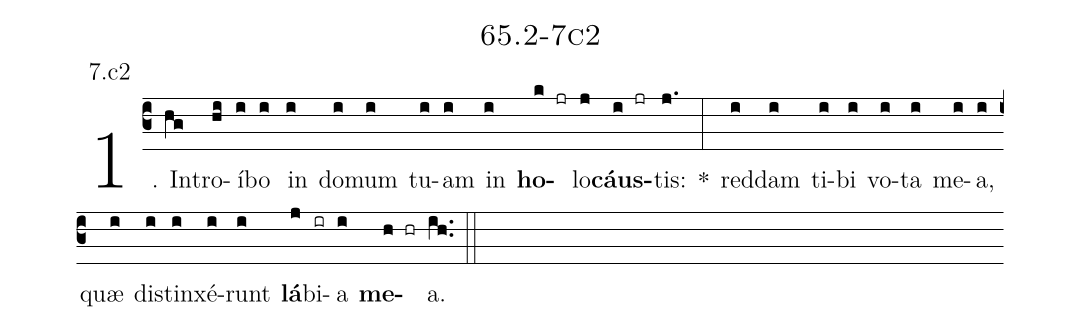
name: 65.2-7c2;
annotation: 7.c2;
%%
(c3)1. In(hg)tro(hi)í(i)bo(i) in(i) do(i)mum(i) tu(i)am(i) in(i) <b>ho</b>(k jr)lo(j)<b>cáus</b>(i jr)tis:(j.) *(:) red(i)dam(i) ti(i)bi(i) vo(i)ta(i) me(i)a,(i) quæ(i) di(i)stin(i)xé(i)runt(i) <b>lá</b>(j)bi(ir)a(i) <b>me</b>(h hr)a.(ih..) (::)


%E(i) u(i) o(j) u(i) a(h) e.(ih..) (::)
